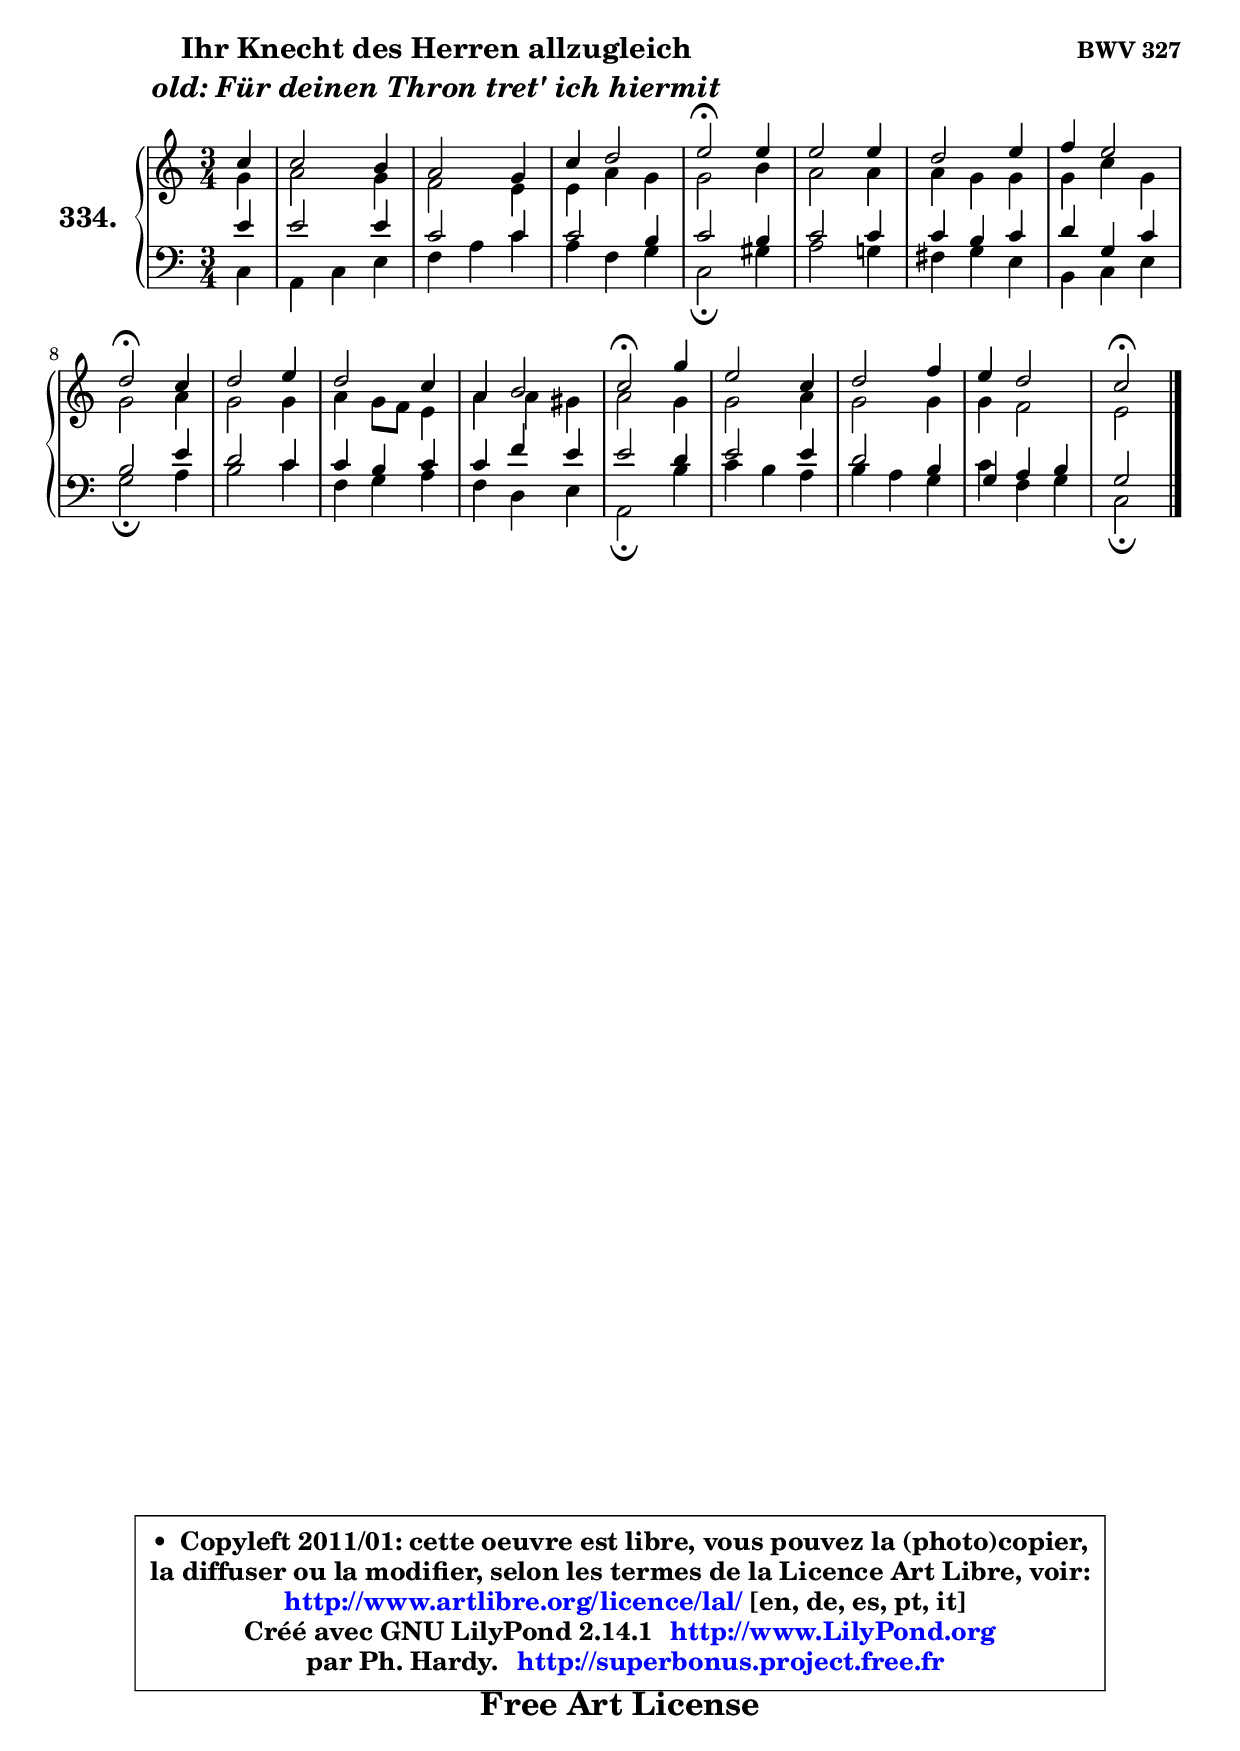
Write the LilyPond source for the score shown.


\version "2.14.1"

    \paper {
%	system-system-spacing #'padding = #0.1
%	score-system-spacing #'padding = #0.1
%	ragged-bottom = ##f
%	ragged-last-bottom = ##f
	}

    \header {
      opus = \markup { \bold "BWV 327" }
      piece = \markup { \hspace #9 \fontsize #2 \bold \column \center-align { \line { "Ihr Knecht des Herren allzugleich" }
                     \line { \italic "old: Für deinen Thron tret' ich hiermit" }
                 } }
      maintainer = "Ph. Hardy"
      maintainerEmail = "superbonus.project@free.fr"
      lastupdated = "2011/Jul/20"
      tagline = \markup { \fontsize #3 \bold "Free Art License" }
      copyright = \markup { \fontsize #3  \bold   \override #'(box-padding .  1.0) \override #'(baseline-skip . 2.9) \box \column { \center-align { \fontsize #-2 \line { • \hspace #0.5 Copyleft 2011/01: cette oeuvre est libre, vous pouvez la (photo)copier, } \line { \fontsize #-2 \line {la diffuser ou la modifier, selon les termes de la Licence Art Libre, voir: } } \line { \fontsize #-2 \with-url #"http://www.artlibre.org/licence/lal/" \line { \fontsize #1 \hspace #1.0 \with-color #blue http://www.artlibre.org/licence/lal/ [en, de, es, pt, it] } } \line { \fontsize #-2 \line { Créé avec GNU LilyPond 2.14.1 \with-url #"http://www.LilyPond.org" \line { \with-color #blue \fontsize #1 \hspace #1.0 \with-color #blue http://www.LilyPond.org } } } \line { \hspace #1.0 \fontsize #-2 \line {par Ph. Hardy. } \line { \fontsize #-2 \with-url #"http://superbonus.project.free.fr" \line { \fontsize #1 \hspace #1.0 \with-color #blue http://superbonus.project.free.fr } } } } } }

	  }

  guidemidi = {
        r4 |
        R2. |
        R2. |
        R2. |
        \tempo 4 = 34 r2 \tempo 4 = 78 r4 |
        R2. |
        R2. |
        R2. |
        \tempo 4 = 34 r2 \tempo 4 = 78 r4 |
        R2. |
        R2. |
        R2. |
        \tempo 4 = 34 r2 \tempo 4 = 78 r4 |
        R2. |
        R2. |
        R2. |
        \tempo 4 = 34 r2 
	}

  upper = {
\displayLilyMusic \transpose d c {
	\time 3/4
	\key d \major
	\clef treble
	\partial 4
	\voiceOne
	<< { 
	% SOPRANO
	\set Voice.midiInstrument = "acoustic grand"
	\relative c'' {
        d4 |
        d2 cis4 |
        b2 a4 |
        d4 e2 |
        fis2\fermata fis4 |
        fis2 fis4 |
        e2 fis4 |
        g4 fis2 |
        e2\fermata d4 |
        e2 fis4 |
        e2 d4 |
        b4 cis2 |
        d2\fermata a'4 |
        fis2 d4 |
        e2 g4 |
        fis4 e2 |
        d2\fermata
        \bar "|."
	} % fin de relative
	}

	\context Voice="1" { \voiceTwo 
	% ALTO
	\set Voice.midiInstrument = "acoustic grand"
	\relative c'' {
        a4 |
        b2 a4 |
        g2 fis4 |
        fis4 b a |
        a2 cis4 |
        b2 b4 |
        b4 a a |
        a4 d a |
        a2 b4 |
        a2 a4 |
        b4 a8 g fis4 |
        b4 b ais |
        b2 a4 |
        a2 b4 |
        a2 a4 |
        a4 g2 |
        fis2
        \bar "|."
	} % fin de relative
	\oneVoice
	} >>
}
	}

    lower = {
\transpose d c {
	\time 3/4
	\key d \major
	\clef bass
	\partial 4
	\voiceOne
	<< { 
	% TENOR
	\set Voice.midiInstrument = "acoustic grand"
	\relative c' {
        fis4 |
        fis2 fis4 |
        d2 d4 |
        d2 cis4 |
        d2 cis4 |
        d2 d4 |
        d4 cis d |
        e4 a, d |
        cis2 fis4 |
        e2 d4 |
        d4 cis d |
        d4 g fis |
        fis2 e4 |
        fis2 fis4 |
        e2 cis4 |
        a4 b cis |
        a2
        \bar "|."
	} % fin de relative
	}
	\context Voice="1" { \voiceTwo 
	% BASS
	\set Voice.midiInstrument = "acoustic grand"
	\relative c {
        d4 |
        b4 d fis |
        g4 b d |
        b4 g a |
        d,2\fermata ais'4 |
        b2 a!4 |
        gis4 a fis |
        cis4 d fis |
        a2\fermata b4 |
        cis2 d4 |
        g,4 a b |
        g4 e fis |
        b,2\fermata cis'4 |
        d4 cis b |
        cis4 b a |
        d4 g,4 a |
        d,2\fermata
        \bar "|."
	} % fin de relative
	\oneVoice
	} >>
}
	}


    \score { 

	\new PianoStaff <<
	\set PianoStaff.instrumentName = \markup { \bold \huge "334." }
	\new Staff = "upper" \upper
	\new Staff = "lower" \lower
	>>

    \layout {
%	ragged-last = ##f
	   }

         } % fin de score

  \score {
    \unfoldRepeats { << \guidemidi \upper \lower >> }
    \midi {
    \context {
     \Staff
      \remove "Staff_performer"
               }

     \context {
      \Voice
       \consists "Staff_performer"
                }

     \context { 
      \Score
      tempoWholesPerMinute = #(ly:make-moment 78 4)
		}
	    }
	}


